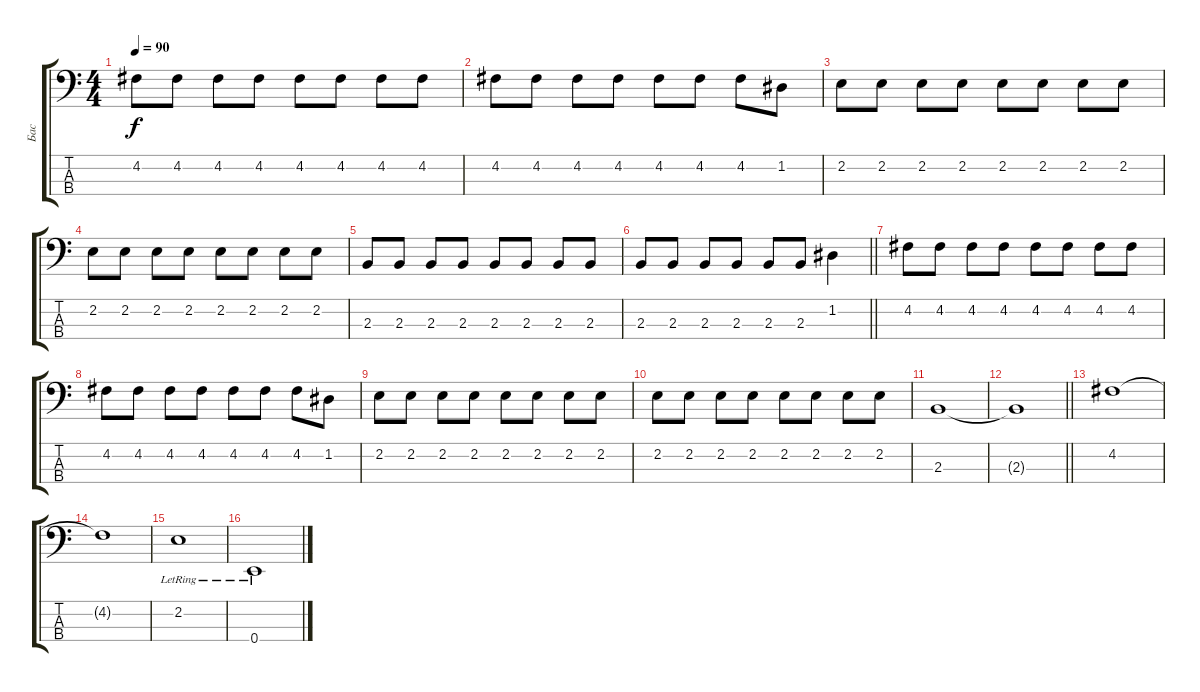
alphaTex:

\track ("Бас" "Бас") {instrument electricbassfinger}
\staff {score tabs}
\tuning (G2 D2 A1 E1) {hide}
\ts (4 4)
\tempo 90
\clef f4
\ks c
4.2.8{dy f} 4.2.8 4.2.8 4.2.8 4.2.8 4.2.8 4.2.8 4.2.8 |
4.2.8 4.2.8 4.2.8 4.2.8 4.2.8 4.2.8 4.2.8 1.2.8 |
2.2.8 2.2.8 2.2.8 2.2.8 2.2.8 2.2.8 2.2.8 2.2.8 |
2.2.8 2.2.8 2.2.8 2.2.8 2.2.8 2.2.8 2.2.8 2.2.8 |
2.3.8 2.3.8 2.3.8 2.3.8 2.3.8 2.3.8 2.3.8 2.3.8 |
\barLineRight lightlight
2.3.8 2.3.8 2.3.8 2.3.8 2.3.8 2.3.8 1.2.4 |
4.2.8 4.2.8 4.2.8 4.2.8 4.2.8 4.2.8 4.2.8 4.2.8 |
4.2.8 4.2.8 4.2.8 4.2.8 4.2.8 4.2.8 4.2.8 1.2.8 |
2.2.8 2.2.8 2.2.8 2.2.8 2.2.8 2.2.8 2.2.8 2.2.8 |
2.2.8 2.2.8 2.2.8 2.2.8 2.2.8 2.2.8 2.2.8 2.2.8 |
2.3.1 |
\barLineRight lightlight
2.3{t}.1 |
4.2.1 |
4.2{t}.1 |
2.2{lr}.1 |
0.4{lr}.1
